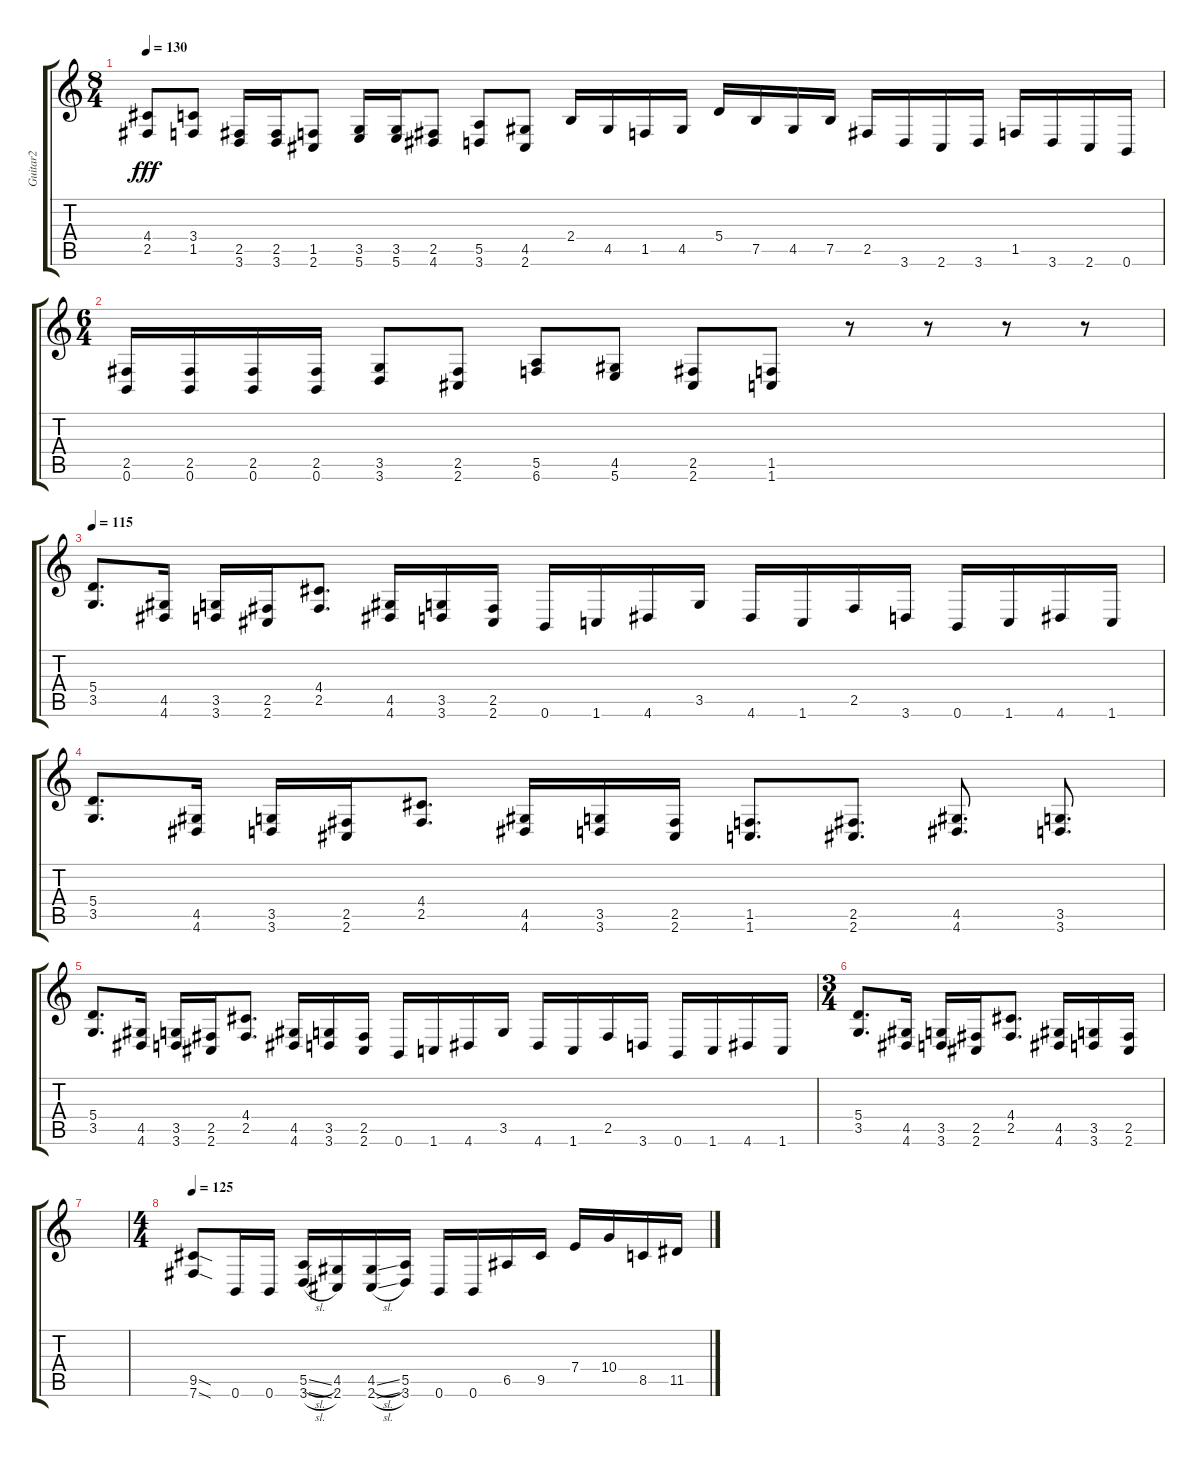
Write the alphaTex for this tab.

\track ("Guitar2" "Guitar2") {instrument distortionguitar}
\staff {score tabs}
\tuning (B3 Gb3 D3 A2 E2 B1) {hide}
\ts (8 4)
\tempo 130
\clef g2
\ks c
(4.4 2.5).8{dy fff} (3.4 1.5).8 (2.5 3.6).16 (2.5 3.6).16 (1.5 2.6).8 (3.5 5.6).16 (3.5 5.6).16 (2.5 4.6).8 (5.5 3.6).8 (4.5 2.6).8 2.4.16 4.5.16 1.5.16 4.5.16 5.4.16 7.5.16 4.5.16 7.5.16 2.5.16 3.6.16 2.6.16 3.6.16 1.5.16 3.6.16 2.6.16 0.6.16 |
\ts (6 4)
(2.5 0.6).16 (2.5 0.6).16 (2.5 0.6).16 (2.5 0.6).16 (3.5 3.6).8 (2.5 2.6).8 (5.5 6.6).8 (4.5 5.6).8 (2.5 2.6).8 (1.5 1.6).8 r.8 r.8 r.8 r.8 |
\tempo 115
(5.4 3.5).8{d} (4.5 4.6).16 (3.5 3.6).16 (2.5 2.6).16 (4.4 2.5).8{d} (4.5 4.6).16 (3.5 3.6).16 (2.5 2.6).16 0.6.16 1.6.16 4.6.16 3.5.16 4.6.16 1.6.16 2.5.16 3.6.16 0.6.16 1.6.16 4.6.16 1.6.16 |
(5.4 3.5).8{d} (4.5 4.6).16 (3.5 3.6).16 (2.5 2.6).16 (4.4 2.5).8{d} (4.5 4.6).16 (3.5 3.6).16 (2.5 2.6).16 (1.5 1.6).8{d} (2.5 2.6).8{d} (4.5 4.6).8{d} (3.5 3.6).8{d} |
(5.4 3.5).8{d} (4.5 4.6).16 (3.5 3.6).16 (2.5 2.6).16 (4.4 2.5).8{d} (4.5 4.6).16 (3.5 3.6).16 (2.5 2.6).16 0.6.16 1.6.16 4.6.16 3.5.16 4.6.16 1.6.16 2.5.16 3.6.16 0.6.16 1.6.16 4.6.16 1.6.16 |
\ts (3 4)
(5.4 3.5).8{d} (4.5 4.6).16 (3.5 3.6).16 (2.5 2.6).16 (4.4 2.5).8{d} (4.5 4.6).16 (3.5 3.6).16 (2.5 2.6).16 |
|
\ts (4 4)
\tempo 125
(9.5{sod} 7.6{sod}).8 0.6.16 0.6.16 (5.5{sl} 3.6{sl}).16 (4.5 2.6).16 (4.5{sl} 2.6{sl}).16 (5.5 3.6).16 0.6.16 0.6.16 6.5.16 9.5.16 7.4.16 10.4.16 8.5.16 11.5.16
